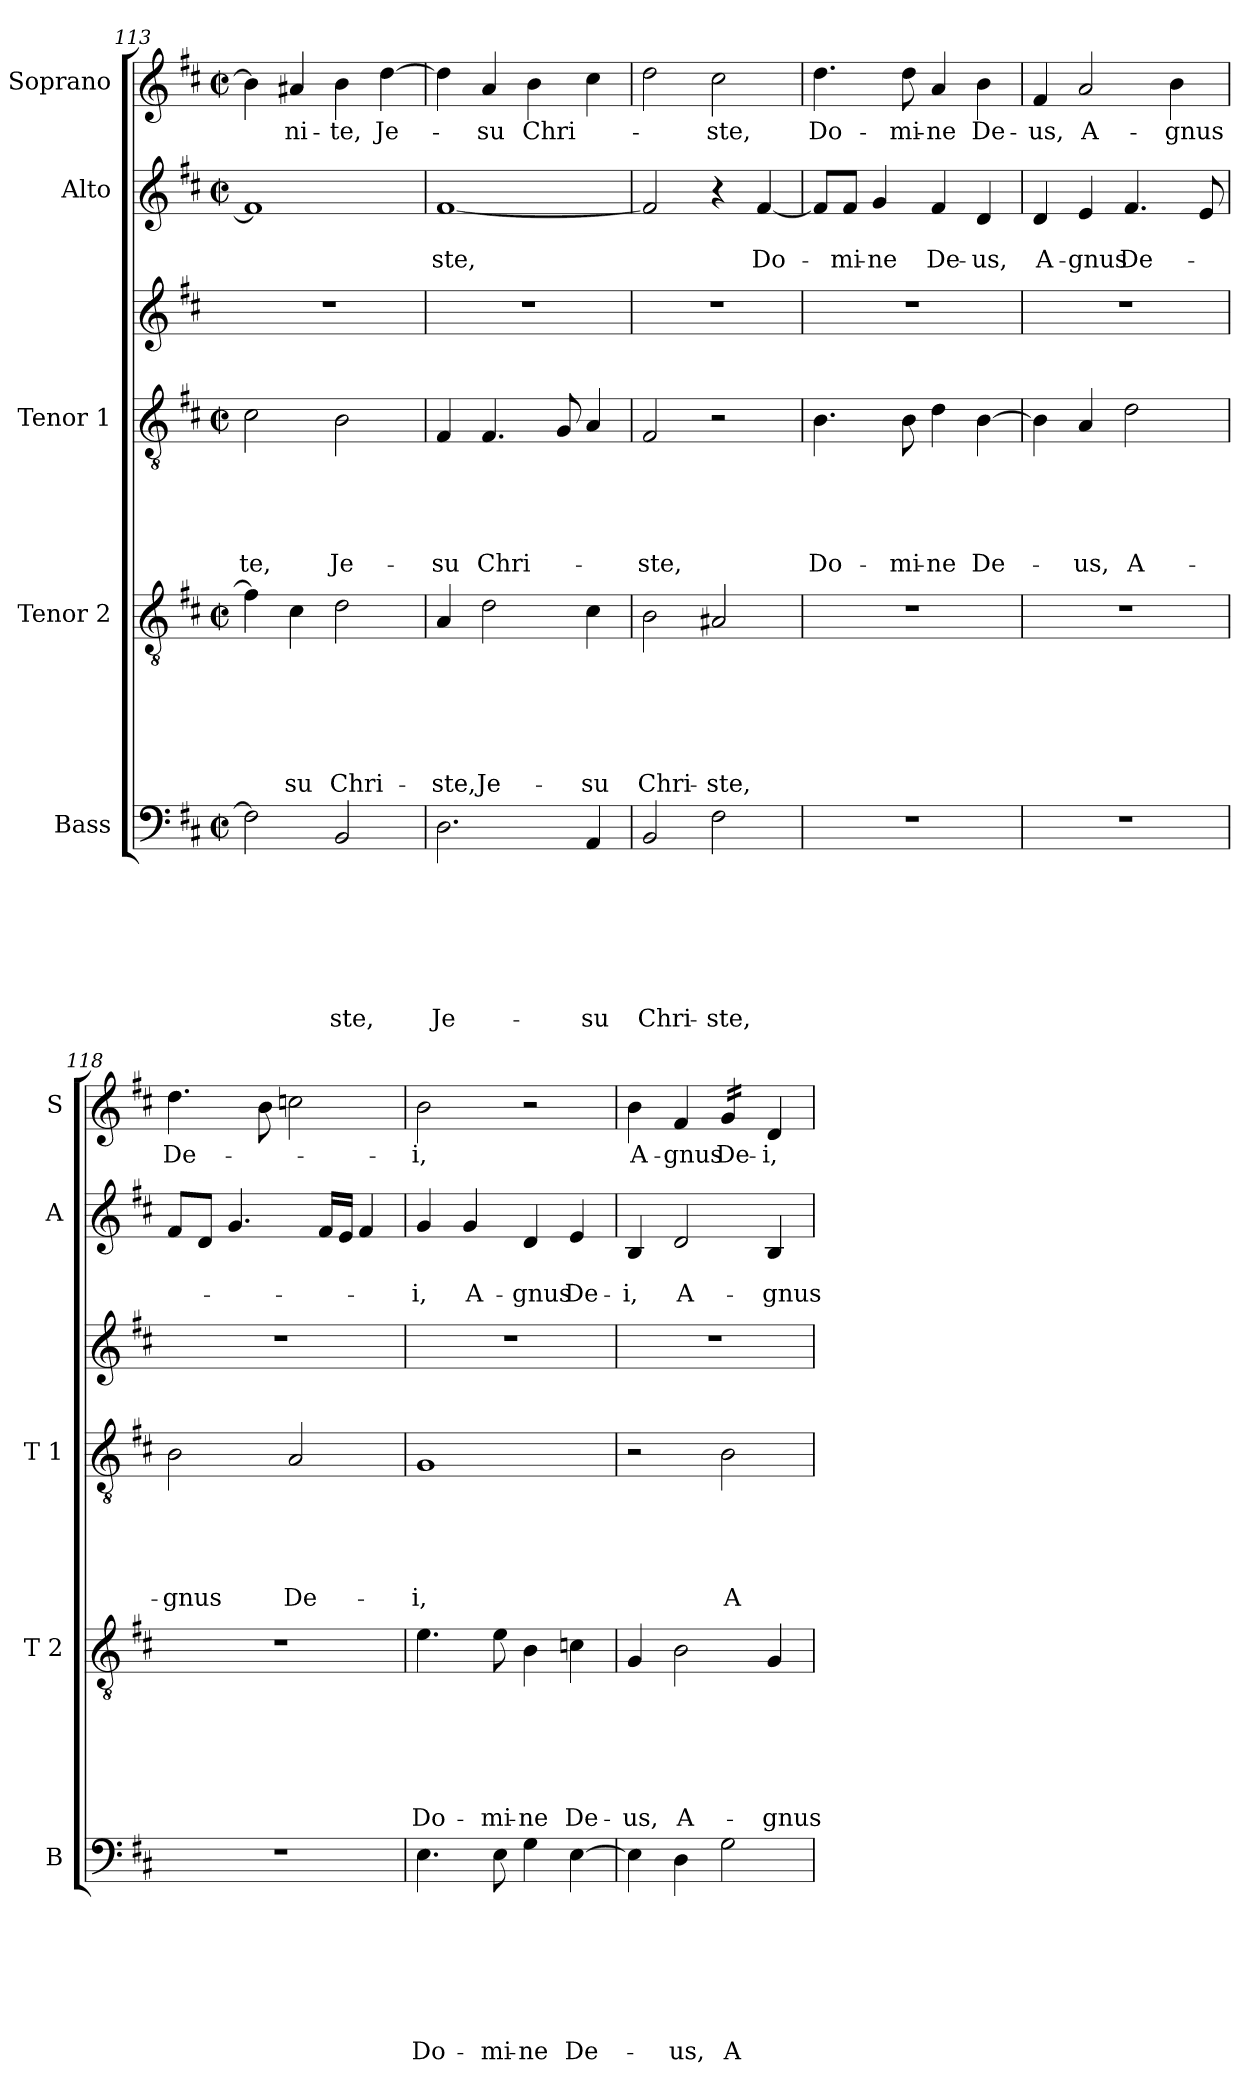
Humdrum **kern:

**kern	**text	**text	**text	**text	**text	**text	**text	**kern	**text	**text	**text	**text	**text	**text	**kern	**text	**text	**text	**text	**text	**kern	**kern	**text	**text	**kern	**text
*part6	*part6	*part6	*part6	*part6	*part6	*part6	*part6	*part5	*part5	*part5	*part5	*part5	*part5	*part5	*part4	*part4	*part4	*part4	*part4	*part4	*part3	*part2	*part2	*part2	*part1	*part1
*staff6	*staff6	*staff6	*staff6	*staff6	*staff6	*staff6	*staff6	*staff5	*staff5	*staff5	*staff5	*staff5	*staff5	*staff5	*staff4	*staff4	*staff4	*staff4	*staff4	*staff4	*staff3	*staff2	*staff2	*staff2	*staff1	*staff1
*I"Bass	*	*	*	*	*	*	*	*I"Tenor 2	*	*	*	*	*	*	*I"Tenor 1	*	*	*	*	*	*	*I"Alto	*	*	*I"Soprano	*
*I'B	*	*	*	*	*	*	*	*I'T 2	*	*	*	*	*	*	*I'T 1	*	*	*	*	*	*	*I'A	*	*	*I'S	*
*clefF4	*	*	*	*	*	*	*	*clefGv2	*	*	*	*	*	*	*clefGv2	*	*	*	*	*	*clefG2	*clefG2	*	*	*clefG2	*
*k[f#c#]	*	*	*	*	*	*	*	*k[f#c#]	*	*	*	*	*	*	*k[f#c#]	*	*	*	*	*	*k[f#c#]	*k[f#c#]	*	*	*k[f#c#]	*
*D:	*	*	*	*	*	*	*	*D:	*	*	*	*	*	*	*D:	*	*	*	*	*	*D:	*D:	*	*	*D:	*
*M2/2	*	*	*	*	*	*	*	*M2/2	*	*	*	*	*	*	*M2/2	*	*	*	*	*	*	*M2/2	*	*	*M2/2	*
*met(c|)	*	*	*	*	*	*	*	*met(c|)	*	*	*	*	*	*	*met(c|)	*	*	*	*	*	*	*met(c|)	*	*	*met(c|)	*
=113	=113	=113	=113	=113	=113	=113	=113	=113	=113	=113	=113	=113	=113	=113	=113	=113	=113	=113	=113	=113	=113	=113	=113	=113	=113	=113
!	!	!	!	!	!	!	!	!	!	!	!	!	!	!	!	!	!	!	!	!LO:LY:b	!	!	!	!	!	!
2F#\]	.	.	.	.	.	.	.	4f#\]	.	.	.	.	.	.	2c#\	.	.	.	.	-te,	1r	1f#]	.	.	4b\]	.
!	!	!	!	!	!	!	!	!	!	!	!	!	!	!LO:LY:b	!	!	!	!	!	!	!	!	!	!	!	!LO:LY:b
.	.	.	.	.	.	.	.	4c#\	.	.	.	.	.	-su	.	.	.	.	.	.	.	.	.	.	4a#X/	-ni-
!	!	!	!	!	!	!	!LO:LY:b	!	!	!	!	!	!	!LO:LY:b	!	!	!	!	!	!LO:LY:b	!	!	!	!	!	!LO:LY:b
2BB/	.	.	.	.	.	.	-ste,	2d\	.	.	.	.	.	Chri-	2B\	.	.	.	.	Je-	.	.	.	.	4b\	-te,
!	!	!	!	!	!	!	!	!	!	!	!	!	!	!	!	!	!	!	!	!	!	!	!	!	!	!LO:LY:b
.	.	.	.	.	.	.	.	.	.	.	.	.	.	.	.	.	.	.	.	.	.	.	.	.	[>4dd\	Je-
=114	=114	=114	=114	=114	=114	=114	=114	=114	=114	=114	=114	=114	=114	=114	=114	=114	=114	=114	=114	=114	=114	=114	=114	=114	=114	=114
!	!	!	!	!	!	!	!LO:LY:b	!	!	!	!	!	!	!LO:LY:b	!	!	!	!	!	!LO:LY:b	!	!	!	!LO:LY:b	!	!
2.D\	.	.	.	.	.	.	Je-	4A/	.	.	.	.	.	-ste,	4F#/	.	.	.	.	-su	1r	[<1f#	.	-ste,	4dd\]	.
!	!	!	!	!	!	!	!	!	!	!	!	!	!	!LO:LY:b	!	!	!	!	!	!LO:LY:b	!	!	!	!	!	!LO:LY:b
.	.	.	.	.	.	.	.	2d\	.	.	.	.	.	Je-	4.F#/	.	.	.	.	Chri-	.	.	.	.	4a/	-su
!	!	!	!	!	!	!	!	!	!	!	!	!	!	!	!	!	!	!	!	!	!	!	!	!	!	!LO:LY:b
.	.	.	.	.	.	.	.	.	.	.	.	.	.	.	.	.	.	.	.	.	.	.	.	.	4b\	Chri-
.	.	.	.	.	.	.	.	.	.	.	.	.	.	.	8G/	.	.	.	.	.	.	.	.	.	.	.
!	!	!	!	!	!	!	!LO:LY:b	!	!	!	!	!	!	!LO:LY:b	!	!	!	!	!	!	!	!	!	!	!	!
4AA/	.	.	.	.	.	.	-su	4c#\	.	.	.	.	.	-su	4A/	.	.	.	.	.	.	.	.	.	4cc#\	.
!!LO:LB:g=z
=115	=115	=115	=115	=115	=115	=115	=115	=115	=115	=115	=115	=115	=115	=115	=115	=115	=115	=115	=115	=115	=115	=115	=115	=115	=115	=115
!	!	!	!	!	!	!	!LO:LY:b	!	!	!	!	!	!	!LO:LY:b	!	!	!	!	!	!LO:LY:b	!	!	!	!	!	!
2BB/	.	.	.	.	.	.	Chri-	2B\	.	.	.	.	.	Chri-	2F#/	.	.	.	.	-ste,	1r	2f#/]	.	.	2dd\	.
!	!	!	!	!	!	!	!LO:LY:b	!	!	!	!	!	!	!LO:LY:b	!	!	!	!	!	!	!	!	!	!	!	!LO:LY:b
2F#\	.	.	.	.	.	.	-ste,	2A#X/	.	.	.	.	.	-ste,	2r	.	.	.	.	.	.	4r	.	.	2cc#\	-ste,
!	!	!	!	!	!	!	!	!	!	!	!	!	!	!	!	!	!	!	!	!	!	!	!	!LO:LY:b	!	!
.	.	.	.	.	.	.	.	.	.	.	.	.	.	.	.	.	.	.	.	.	.	[<4f#/	.	Do-	.	.
=116	=116	=116	=116	=116	=116	=116	=116	=116	=116	=116	=116	=116	=116	=116	=116	=116	=116	=116	=116	=116	=116	=116	=116	=116	=116	=116
!	!	!	!	!	!	!	!	!	!	!	!	!	!	!	!	!	!	!	!	!LO:LY:b	!	!	!	!	!	!LO:LY:b
1r	.	.	.	.	.	.	.	1r	.	.	.	.	.	.	4.B\	.	.	.	.	Do-	1r	8f#/L]	.	.	4.dd\	Do-
!	!	!	!	!	!	!	!	!	!	!	!	!	!	!	!	!	!	!	!	!	!	!	!	!LO:LY:b	!	!
.	.	.	.	.	.	.	.	.	.	.	.	.	.	.	.	.	.	.	.	.	.	8f#/J	.	-mi-	.	.
!	!	!	!	!	!	!	!	!	!	!	!	!	!	!	!	!	!	!	!	!	!	!	!	!LO:LY:b:rj	!	!
.	.	.	.	.	.	.	.	.	.	.	.	.	.	.	.	.	.	.	.	.	.	4g/	.	-ne	.	.
!	!	!	!	!	!	!	!	!	!	!	!	!	!	!	!	!	!	!	!	!LO:LY:b	!	!	!	!	!	!LO:LY:b
.	.	.	.	.	.	.	.	.	.	.	.	.	.	.	8B\	.	.	.	.	-mi-	.	.	.	.	8dd\	-mi-
!	!	!	!	!	!	!	!	!	!	!	!	!	!	!	!	!	!	!	!	!LO:LY:b:rj	!	!	!	!LO:LY:b	!	!LO:LY:b:rj
.	.	.	.	.	.	.	.	.	.	.	.	.	.	.	4d\	.	.	.	.	-ne	.	4f#/	.	De-	4a/	-ne
!	!	!	!	!	!	!	!	!	!	!	!	!	!	!	!	!	!	!	!	!LO:LY:b	!	!	!	!LO:LY:b	!	!LO:LY:b
.	.	.	.	.	.	.	.	.	.	.	.	.	.	.	[>4B\	.	.	.	.	De-	.	4d/	.	-us,	4b\	De-
=117	=117	=117	=117	=117	=117	=117	=117	=117	=117	=117	=117	=117	=117	=117	=117	=117	=117	=117	=117	=117	=117	=117	=117	=117	=117	=117
!	!	!	!	!	!	!	!	!	!	!	!	!	!	!	!	!	!	!	!	!	!	!	!	!LO:LY:b	!	!LO:LY:b
1r	.	.	.	.	.	.	.	1r	.	.	.	.	.	.	4B\]	.	.	.	.	.	1r	4d/	.	A-	4f#/	-us,
!	!	!	!	!	!	!	!	!	!	!	!	!	!	!	!	!	!	!	!	!LO:LY:b	!	!	!	!LO:LY:b	!	!LO:LY:b
.	.	.	.	.	.	.	.	.	.	.	.	.	.	.	4A/	.	.	.	.	-us,	.	4e/	.	-gnus	2a/	A-
!	!	!	!	!	!	!	!	!	!	!	!	!	!	!	!	!	!	!	!	!LO:LY:b	!	!	!	!LO:LY:b	!	!
.	.	.	.	.	.	.	.	.	.	.	.	.	.	.	2d\	.	.	.	.	A-	.	4.f#/	.	De-	.	.
!	!	!	!	!	!	!	!	!	!	!	!	!	!	!	!	!	!	!	!	!	!	!	!	!	!	!LO:LY:b
.	.	.	.	.	.	.	.	.	.	.	.	.	.	.	.	.	.	.	.	.	.	.	.	.	4b\	-gnus
.	.	.	.	.	.	.	.	.	.	.	.	.	.	.	.	.	.	.	.	.	.	8e/	.	.	.	.
=118	=118	=118	=118	=118	=118	=118	=118	=118	=118	=118	=118	=118	=118	=118	=118	=118	=118	=118	=118	=118	=118	=118	=118	=118	=118	=118
!	!	!	!	!	!	!	!	!	!	!	!	!	!	!	!	!	!	!	!	!LO:LY:b	!	!	!	!	!	!LO:LY:b
1r	.	.	.	.	.	.	.	1r	.	.	.	.	.	.	2B\	.	.	.	.	-gnus	1r	8f#/L	.	.	4.dd\	De-
.	.	.	.	.	.	.	.	.	.	.	.	.	.	.	.	.	.	.	.	.	.	8d/J	.	.	.	.
.	.	.	.	.	.	.	.	.	.	.	.	.	.	.	.	.	.	.	.	.	.	4.g/	.	.	.	.
.	.	.	.	.	.	.	.	.	.	.	.	.	.	.	.	.	.	.	.	.	.	.	.	.	8b\	.
!	!	!	!	!	!	!	!	!	!	!	!	!	!	!	!	!	!	!	!	!LO:LY:b	!	!	!	!	!	!
.	.	.	.	.	.	.	.	.	.	.	.	.	.	.	2A/	.	.	.	.	De-	.	.	.	.	2ccn\	.
.	.	.	.	.	.	.	.	.	.	.	.	.	.	.	.	.	.	.	.	.	.	16f#/LL	.	.	.	.
.	.	.	.	.	.	.	.	.	.	.	.	.	.	.	.	.	.	.	.	.	.	16e/JJ	.	.	.	.
.	.	.	.	.	.	.	.	.	.	.	.	.	.	.	.	.	.	.	.	.	.	4f#/	.	.	.	.
=119	=119	=119	=119	=119	=119	=119	=119	=119	=119	=119	=119	=119	=119	=119	=119	=119	=119	=119	=119	=119	=119	=119	=119	=119	=119	=119
!	!	!	!	!	!	!	!LO:LY:b	!	!	!	!	!	!	!LO:LY:b	!	!	!	!	!	!LO:LY:b	!	!	!	!LO:LY:b	!	!LO:LY:b
4.E\	.	.	.	.	.	.	Do-	4.e\	.	.	.	.	.	Do-	1G	.	.	.	.	-i,	1r	4g/	.	-i,	2b\	-i,
!	!	!	!	!	!	!	!	!	!	!	!	!	!	!	!	!	!	!	!	!	!	!	!	!LO:LY:b	!	!
.	.	.	.	.	.	.	.	.	.	.	.	.	.	.	.	.	.	.	.	.	.	4g/	.	A-	.	.
!	!	!	!	!	!	!	!LO:LY:b	!	!	!	!	!	!	!LO:LY:b	!	!	!	!	!	!	!	!	!	!	!	!
8E\	.	.	.	.	.	.	-mi-	8e\	.	.	.	.	.	-mi-	.	.	.	.	.	.	.	.	.	.	.	.
!	!	!	!	!	!	!	!LO:LY:b:rj	!	!	!	!	!	!	!LO:LY:b:rj	!	!	!	!	!	!	!	!	!	!LO:LY:b	!	!
4G\	.	.	.	.	.	.	-ne	4B\	.	.	.	.	.	-ne	.	.	.	.	.	.	.	4d/	.	-gnus	2r	.
!	!	!	!	!	!	!	!LO:LY:b	!	!	!	!	!	!	!LO:LY:b	!	!	!	!	!	!	!	!	!	!LO:LY:b	!	!
[>4E\	.	.	.	.	.	.	De-	4cn\	.	.	.	.	.	De-	.	.	.	.	.	.	.	4e/	.	De-	.	.
=120	=120	=120	=120	=120	=120	=120	=120	=120	=120	=120	=120	=120	=120	=120	=120	=120	=120	=120	=120	=120	=120	=120	=120	=120	=120	=120
!	!	!	!	!	!	!	!	!	!	!	!	!	!	!LO:LY:b	!	!	!	!	!	!	!	!	!	!LO:LY:b	!	!LO:LY:b
4E\]	.	.	.	.	.	.	.	4G/	.	.	.	.	.	-us,	2r	.	.	.	.	.	1r	4B/	.	-i,	4b\	A-
!	!	!	!	!	!	!	!LO:LY:b	!	!	!	!	!	!	!LO:LY:b	!	!	!	!	!	!	!	!	!	!LO:LY:b	!	!LO:LY:b
4D\	.	.	.	.	.	.	-us,	2B\	.	.	.	.	.	A-	.	.	.	.	.	.	.	2d/	.	A-	4f#/	-gnus
!	!	!	!	!	!	!	!LO:LY:b	!	!	!	!	!	!	!	!	!	!	!	!	!LO:LY:b	!	!	!	!	!	!LO:LY:b
*	*	*	*	*	*	*	*	*	*	*	*	*	*	*	*	*	*	*	*	*	*	*	*	*	*tremolo	*
2G\	.	.	.	.	.	.	A-	.	.	.	.	.	.	.	2B\	.	.	.	.	A-	.	.	.	.	16g/LL	De-
.	.	.	.	.	.	.	.	.	.	.	.	.	.	.	.	.	.	.	.	.	.	.	.	.	16g/	.
.	.	.	.	.	.	.	.	.	.	.	.	.	.	.	.	.	.	.	.	.	.	.	.	.	16g/	.
.	.	.	.	.	.	.	.	.	.	.	.	.	.	.	.	.	.	.	.	.	.	.	.	.	16g/JJ	.
*	*	*	*	*	*	*	*	*	*	*	*	*	*	*	*	*	*	*	*	*	*	*	*	*	*Xtremolo	*
!	!	!	!	!	!	!	!	!	!	!	!	!	!	!LO:LY:b	!	!	!	!	!	!	!	!	!	!LO:LY:b	!	!LO:LY:b
.	.	.	.	.	.	.	.	4G/	.	.	.	.	.	-gnus	.	.	.	.	.	.	.	4B/	.	-gnus	4d/	-i,
=	=	=	=	=	=	=	=	=	=	=	=	=	=	=	=	=	=	=	=	=	=	=	=	=	=	=
*-	*-	*-	*-	*-	*-	*-	*-	*-	*-	*-	*-	*-	*-	*-	*-	*-	*-	*-	*-	*-	*-	*-	*-	*-	*-	*-
